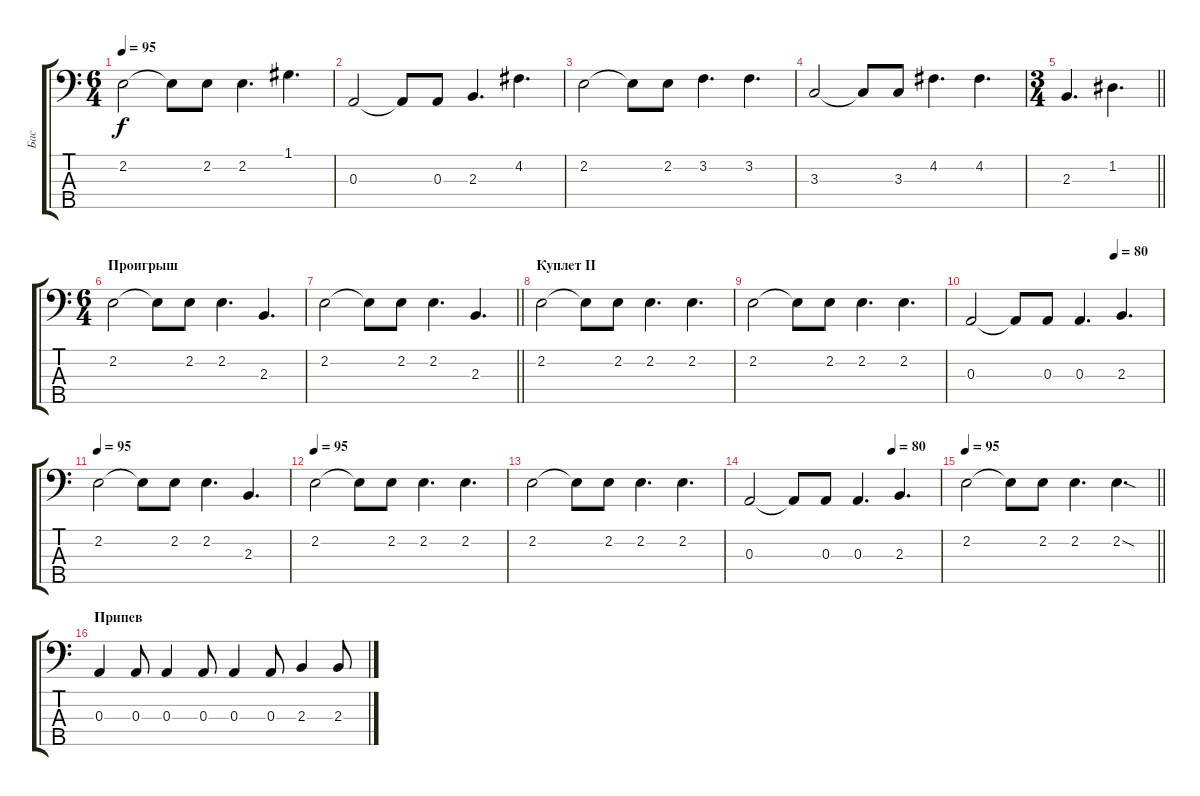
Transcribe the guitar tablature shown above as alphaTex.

\track ("Бас" "Бас") {instrument fretlessbass}
\staff {score tabs}
\tuning (G2 D2 A1 E1 B0) {hide}
\ts (6 4)
\tempo 95
\clef f4
\ks c
2.2.2{dy f} 2.2{t}.8 2.2.8 2.2.4{d} 1.1.4{d} |
0.3.2 0.3{t}.8 0.3.8 2.3.4{d} 4.2.4{d} |
2.2.2 2.2{t}.8 2.2.8 3.2.4{d} 3.2.4{d} |
3.3.2 3.3{t}.8 3.3.8 4.2.4{d} 4.2.4{d} |
\ts (3 4)
\barLineRight lightlight
2.3.4{d} 1.2.4{d} |
\ts (6 4)
\section ("" "Проигрыш")
2.2.2 2.2{t}.8 2.2.8 2.2.4{d} 2.3.4{d} |
\barLineRight lightlight
2.2.2 2.2{t}.8 2.2.8 2.2.4{d} 2.3.4{d} |
\section ("" "Куплет II")
2.2.2 2.2{t}.8 2.2.8 2.2.4{d} 2.2.4{d} |
2.2.2 2.2{t}.8 2.2.8 2.2.4{d} 2.2.4{d} |
\tempo (80 0.75)
0.3.2 0.3{t}.8 0.3.8 0.3.4{d} 2.3.4{d} |
\tempo 95
2.2.2 2.2{t}.8 2.2.8 2.2.4{d} 2.3.4{d} |
\tempo 95
2.2.2 2.2{t}.8 2.2.8 2.2.4{d} 2.2.4{d} |
2.2.2 2.2{t}.8 2.2.8 2.2.4{d} 2.2.4{d} |
\tempo (80 0.75)
0.3.2 0.3{t}.8 0.3.8 0.3.4{d} 2.3.4{d} |
\tempo 95
\barLineRight lightlight
2.2.2 2.2{t}.8 2.2.8 2.2.4{d} 2.2{sod}.4{d} |
\section ("" "Припев")
0.3.4 0.3.8 0.3.4 0.3.8 0.3.4 0.3.8 2.3.4 2.3.8
